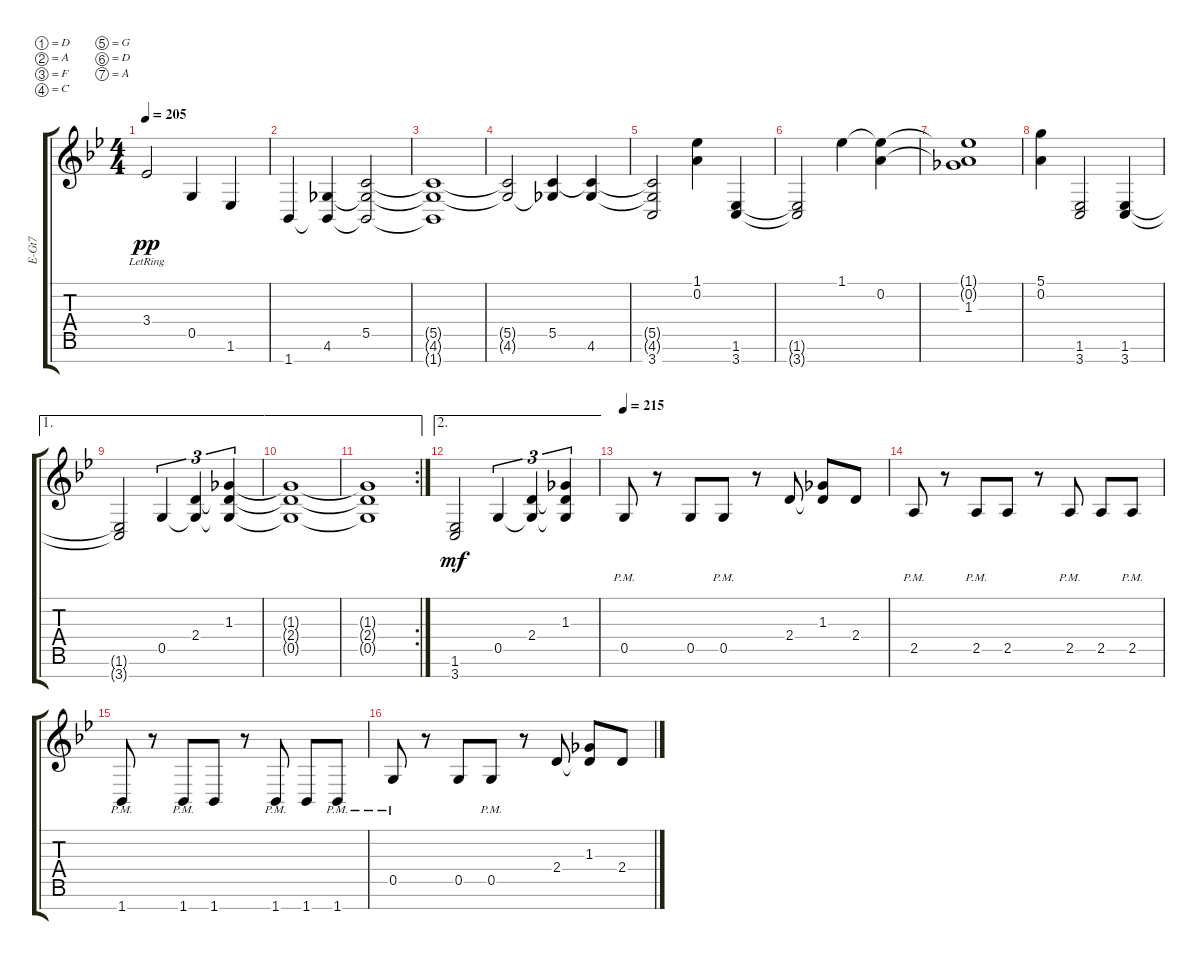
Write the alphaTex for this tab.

\defaultSystemsLayout 4
\bracketExtendMode groupsimilarinstruments
\otherSystemsTrackNameOrientation horizontal
\track ("Electric Guitar" "E-Gt7") {instrument distortionguitar}
\staff {score tabs}
\tuning (D4 A3 F3 C3 G2 D2 A1)
\ts (4 4)
\tempo 205
\clef g2
\ks bb
3.4{lr acc forcenatural}.2{dy pp beam Up} 0.5{acc forcenatural}.4{beam Up} 1.6{acc forcenatural}.4{beam Up} |
1.7{acc forcenatural}.4{beam Up} (4.6{acc b} 1.7{t acc forcenatural}).4{beam Up} (5.5{acc forcenatural} 4.6{t acc b} 1.7{t acc forcenatural}).2{beam Up} |
(5.5{t acc forcenatural} 4.6{t acc b} 1.7{t acc forcenatural}).1{beam Up} |
(5.5{t acc forcenatural} 4.6{t acc b}).2{beam Up} (5.5{acc forcenatural} 4.6{t acc b}).4{beam Up} (4.6{acc b} 5.5{t acc forcenatural}).4{beam Up} |
(4.6{t acc b} 5.5{t acc forcenatural} 3.7{acc forcenatural}).2{beam Up} (1.1{acc forcenatural} 0.2{acc forcenatural}).4{beam Down} (3.7{acc forcenatural} 1.6{acc forcenatural}).4{beam Up} |
(1.6{t acc forcenatural} 3.7{t acc forcenatural}).2{beam Up} 1.1{acc forcenatural}.4{beam Down} (0.2{acc forcenatural} 1.1{t acc forcenatural}).4{beam Down} |
(1.3{acc b} 0.2{t acc forcenatural} 1.1{t acc forcenatural}).1{beam Down} |
(5.1{acc forcenatural} 0.2{acc forcenatural}).4{beam Down} (3.7{acc forcenatural} 1.6{acc forcenatural}).2{beam Up} (3.7{acc forcenatural} 1.6{acc forcenatural}).4{beam Up} |
\ae 1
(1.6{t acc forcenatural} 3.7{t acc forcenatural}).2{beam Up} 0.5{acc forcenatural}.4{tu (3 2) beam Up} (2.4{acc forcenatural} 0.5{t acc forcenatural}).4{tu (3 2) beam Up} (1.3{acc b} 2.4{t acc forcenatural} 0.5{t acc forcenatural}).4{tu (3 2) beam Up} |
\ae 1
(1.3{t acc b} 2.4{t acc forcenatural} 0.5{t acc forcenatural}).1{beam Up} |
\ae 1
\rc 2
(1.3{t acc b} 2.4{t acc forcenatural} 0.5{t acc forcenatural}).1{beam Up} |
\ae 2
(1.6{acc forcenatural} 3.7{acc forcenatural}).2{dy mf beam Up} 0.5{acc forcenatural}.4{tu (3 2) beam Up} (2.4{acc forcenatural} 0.5{t acc forcenatural}).4{tu (3 2) beam Up} (1.3{acc b} 2.4{t acc forcenatural} 0.5{t acc forcenatural}).4{tu (3 2) beam Up} |
\tempo 215
0.5{pm acc forcenatural}.8{beam Up} r.8{beam Up} 0.5{acc forcenatural}.8{beam Up} 0.5{pm acc forcenatural}.8{beam Up} r.8{beam Up} 2.4{acc forcenatural}.8{beam Up} (1.3{acc b} 2.4{t acc forcenatural}).8{beam Up} 2.4{acc forcenatural}.8{beam Up} |
2.5{pm acc forcenatural}.8{beam Up} r.8{beam Up} 2.5{pm acc forcenatural}.8{beam Up} 2.5{acc forcenatural}.8{beam Up} r.8{beam Up} 2.5{pm acc forcenatural}.8{beam Up} 2.5{acc forcenatural}.8{beam Up} 2.5{pm acc forcenatural}.8{beam Up} |
1.7{pm acc forcenatural}.8{beam Up} r.8{beam Up} 1.7{pm acc forcenatural}.8{beam Up} 1.7{acc forcenatural}.8{beam Up} r.8{beam Up} 1.7{pm acc forcenatural}.8{beam Up} 1.7{acc forcenatural}.8{beam Up} 1.7{pm acc forcenatural}.8{beam Up} |
0.5{pm acc forcenatural}.8{beam Up} r.8{beam Up} 0.5{acc forcenatural}.8{beam Up} 0.5{pm acc forcenatural}.8{beam Up} r.8{beam Up} 2.4{acc forcenatural}.8{beam Up} (1.3{acc b} 2.4{t acc forcenatural}).8{beam Up} 2.4{acc forcenatural}.8{beam Up}
